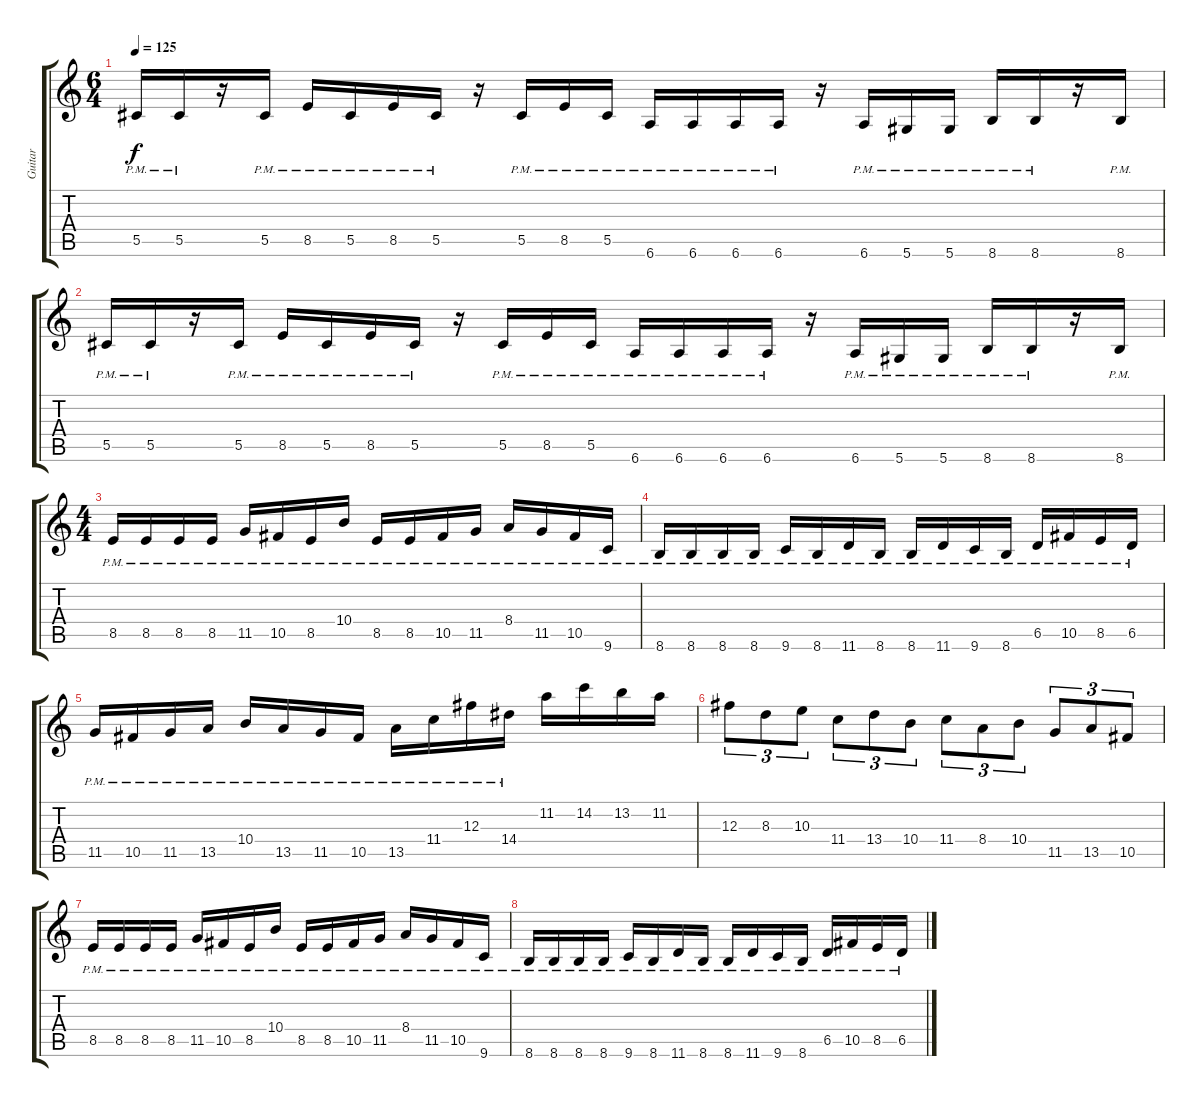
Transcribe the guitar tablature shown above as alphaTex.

\track ("Guitar" "Guitar") {instrument overdrivenguitar}
\staff {score tabs}
\tuning (Eb4 Bb3 Gb3 Db3 Ab2 Eb2) {hide}
\ts (6 4)
\tempo 125
\clef g2
\ks c
5.5{pm}.16{dy f} 5.5{pm}.16 r.16 5.5{pm}.16 8.5{pm}.16 5.5{pm}.16 8.5{pm}.16 5.5{pm}.16 r.16 5.5{pm}.16 8.5{pm}.16 5.5{pm}.16 6.6{pm}.16 6.6{pm}.16 6.6{pm}.16 6.6{pm}.16 r.16 6.6{pm}.16 5.6{pm}.16 5.6{pm}.16 8.6{pm}.16 8.6{pm}.16 r.16 8.6{pm}.16 |
5.5{pm}.16 5.5{pm}.16 r.16 5.5{pm}.16 8.5{pm}.16 5.5{pm}.16 8.5{pm}.16 5.5{pm}.16 r.16 5.5{pm}.16 8.5{pm}.16 5.5{pm}.16 6.6{pm}.16 6.6{pm}.16 6.6{pm}.16 6.6{pm}.16 r.16 6.6{pm}.16 5.6{pm}.16 5.6{pm}.16 8.6{pm}.16 8.6{pm}.16 r.16 8.6{pm}.16 |
\ts (4 4)
8.5{pm}.16 8.5{pm}.16 8.5{pm}.16 8.5{pm}.16 11.5{pm}.16 10.5{pm}.16 8.5{pm}.16 10.4{pm}.16 8.5{pm}.16 8.5{pm}.16 10.5{pm}.16 11.5{pm}.16 8.4{pm}.16 11.5{pm}.16 10.5{pm}.16 9.6{pm}.16 |
8.6{pm}.16 8.6{pm}.16 8.6{pm}.16 8.6{pm}.16 9.6{pm}.16 8.6{pm}.16 11.6{pm}.16 8.6{pm}.16 8.6{pm}.16 11.6{pm}.16 9.6{pm}.16 8.6{pm}.16 6.5{pm}.16 10.5{pm}.16 8.5{pm}.16 6.5{pm}.16 |
11.5{pm}.16 10.5{pm}.16 11.5{pm}.16 13.5{pm}.16 10.4{pm}.16 13.5{pm}.16 11.5{pm}.16 10.5{pm}.16 13.5{pm}.16 11.4{pm}.16 12.3{pm}.16 14.4{pm}.16 11.2.16 14.2.16 13.2.16 11.2.16 |
12.3.8{tu (3 2)} 8.3.8{tu (3 2)} 10.3.8{tu (3 2)} 11.4.8{tu (3 2)} 13.4.8{tu (3 2)} 10.4.8{tu (3 2)} 11.4.8{tu (3 2)} 8.4.8{tu (3 2)} 10.4.8{tu (3 2)} 11.5.8{tu (3 2)} 13.5.8{tu (3 2)} 10.5.8{tu (3 2)} |
8.5{pm}.16 8.5{pm}.16 8.5{pm}.16 8.5{pm}.16 11.5{pm}.16 10.5{pm}.16 8.5{pm}.16 10.4{pm}.16 8.5{pm}.16 8.5{pm}.16 10.5{pm}.16 11.5{pm}.16 8.4{pm}.16 11.5{pm}.16 10.5{pm}.16 9.6{pm}.16 |
8.6{pm}.16 8.6{pm}.16 8.6{pm}.16 8.6{pm}.16 9.6{pm}.16 8.6{pm}.16 11.6{pm}.16 8.6{pm}.16 8.6{pm}.16 11.6{pm}.16 9.6{pm}.16 8.6{pm}.16 6.5{pm}.16 10.5{pm}.16 8.5{pm}.16 6.5{pm}.16
